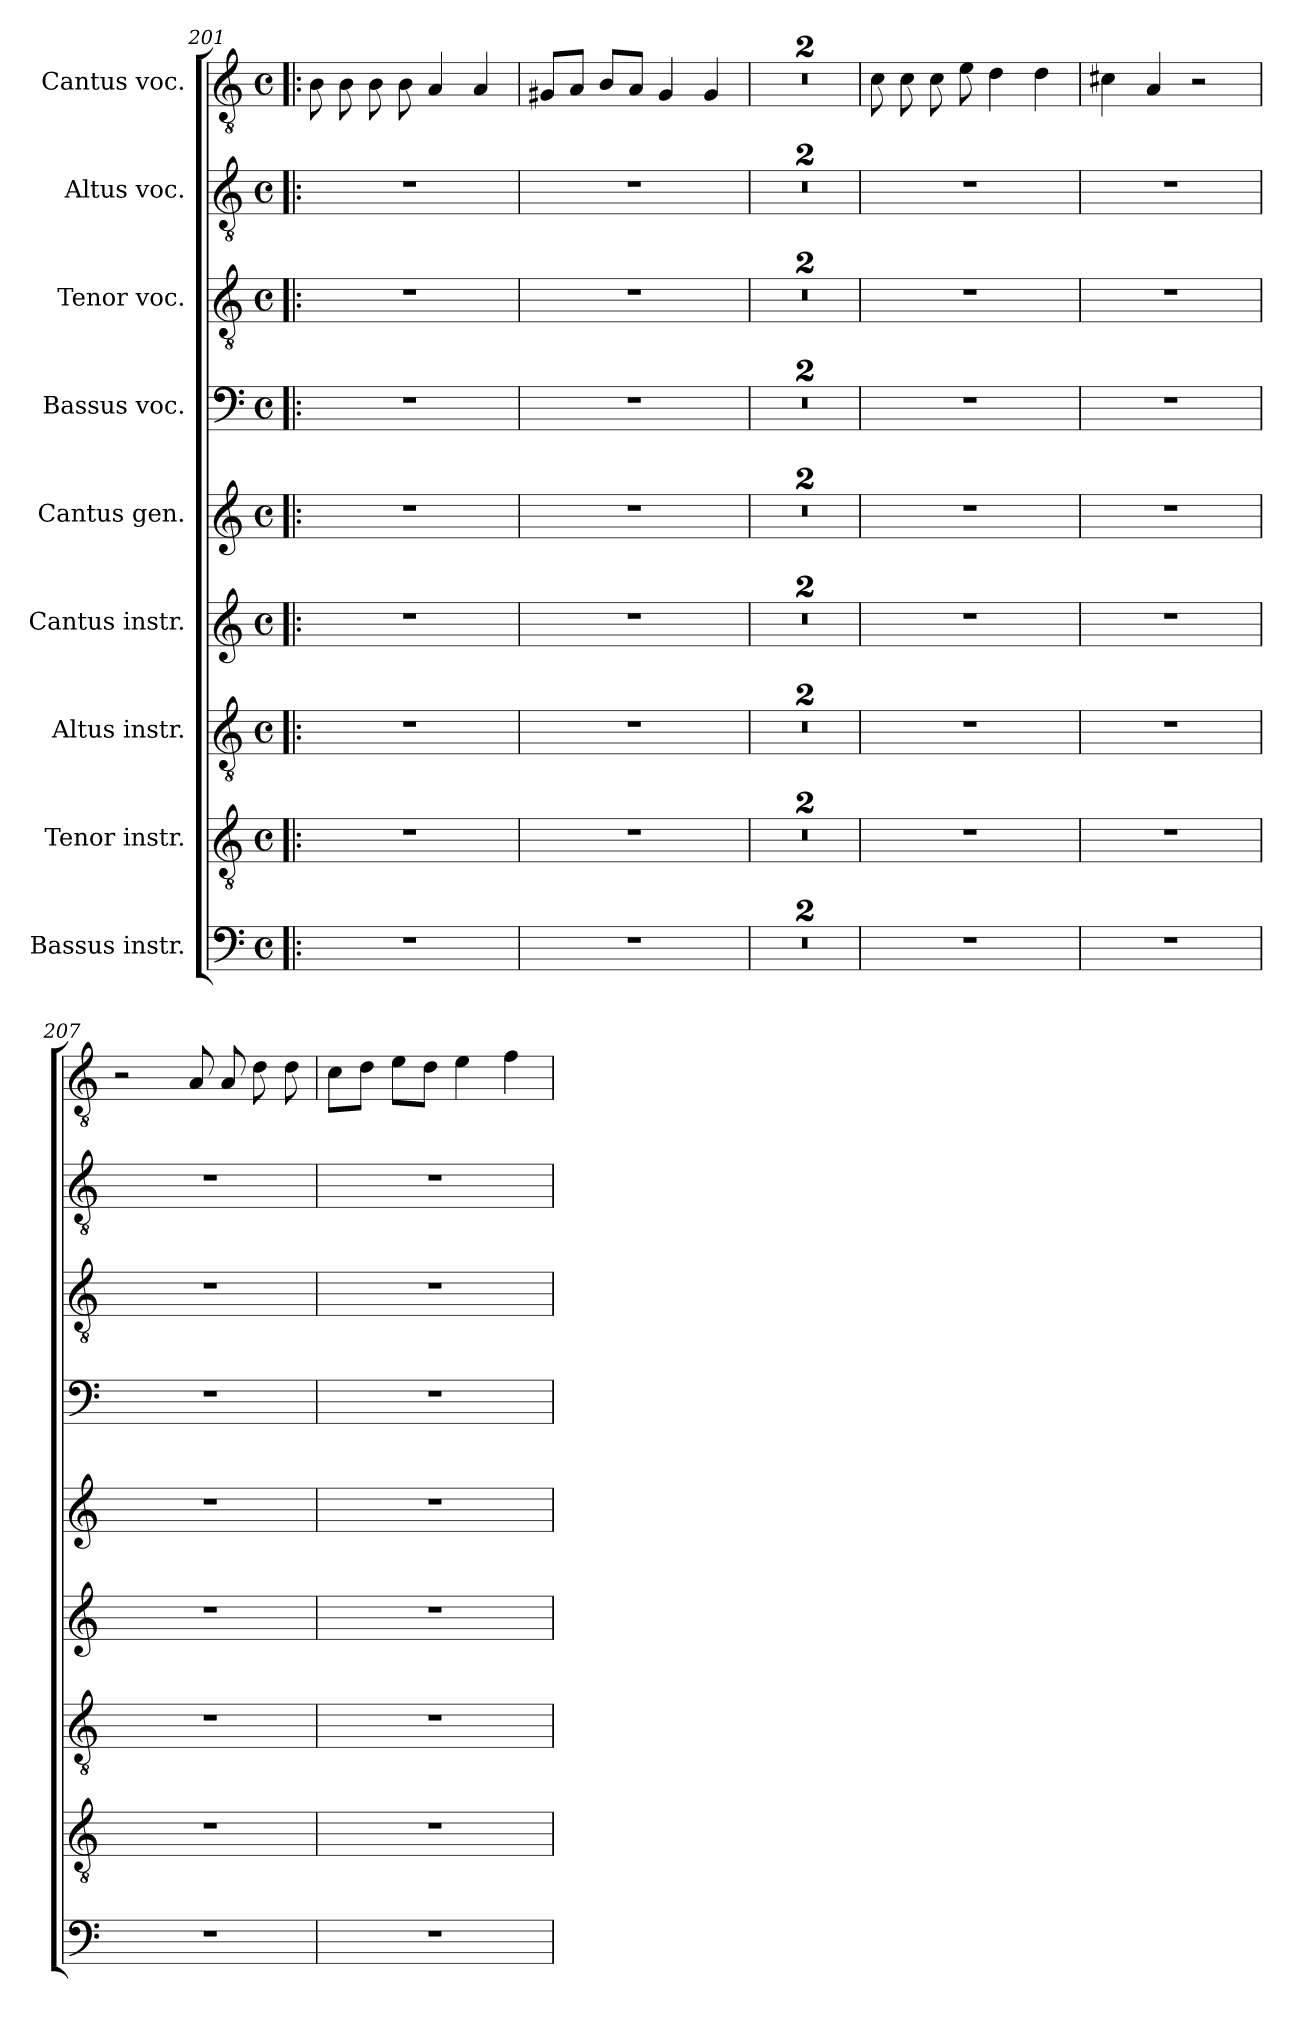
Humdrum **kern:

**kern	**kern	**kern	**kern	**kern	**kern	**kern	**kern	**kern
*part9	*part8	*part7	*part6	*part5	*part4	*part3	*part2	*part1
*staff9	*staff8	*staff7	*staff6	*staff5	*staff4	*staff3	*staff2	*staff1
*I"Bassus instr.	*I"Tenor instr.	*I"Altus instr.	*I"Cantus instr.	*I"Cantus gen.	*I"Bassus voc.	*I"Tenor voc.	*I"Altus voc.	*I"Cantus voc.
*clefF4	*clefGv2	*clefGv2	*clefG2	*clefG2	*clefF4	*clefGv2	*clefGv2	*clefGv2
*k[]	*k[]	*k[]	*k[]	*k[]	*k[]	*k[]	*k[]	*k[]
*C:	*C:	*C:	*C:	*C:	*C:	*C:	*C:	*C:
*M4/4	*M4/4	*M4/4	*M4/4	*M4/4	*M4/4	*M4/4	*M4/4	*M4/4
*met(c)	*met(c)	*met(c)	*met(c)	*met(c)	*met(c)	*met(c)	*met(c)	*met(c)
=201!|:	=201!|:	=201!|:	=201!|:	=201!|:	=201!|:	=201!|:	=201!|:	=201!|:
1r	1r	1r	1r	1r	1r	1r	1r	8B\
.	.	.	.	.	.	.	.	8B\
.	.	.	.	.	.	.	.	8B\
.	.	.	.	.	.	.	.	8B\
.	.	.	.	.	.	.	.	4A/
.	.	.	.	.	.	.	.	4A/
=202	=202	=202	=202	=202	=202	=202	=202	=202
1r	1r	1r	1r	1r	1r	1r	1r	8G#X/L
.	.	.	.	.	.	.	.	8A/J
.	.	.	.	.	.	.	.	8B/L
.	.	.	.	.	.	.	.	8A/J
.	.	.	.	.	.	.	.	4G#/
.	.	.	.	.	.	.	.	4G#/
=203	=203	=203	=203	=203	=203	=203	=203	=203
1r	1r	1r	1r	1r	1r	1r	1r	1r
=204	=204	=204	=204	=204	=204	=204	=204	=204
1r	1r	1r	1r	1r	1r	1r	1r	1r
!!LO:LB:g=z
=205	=205	=205	=205	=205	=205	=205	=205	=205
1r	1r	1r	1r	1r	1r	1r	1r	8c\
.	.	.	.	.	.	.	.	8c\
.	.	.	.	.	.	.	.	8c\
.	.	.	.	.	.	.	.	8e\
.	.	.	.	.	.	.	.	4d\
.	.	.	.	.	.	.	.	4d\
=206	=206	=206	=206	=206	=206	=206	=206	=206
1r	1r	1r	1r	1r	1r	1r	1r	4c#X\
.	.	.	.	.	.	.	.	4A/
.	.	.	.	.	.	.	.	2r
=207	=207	=207	=207	=207	=207	=207	=207	=207
1r	1r	1r	1r	1r	1r	1r	1r	2r
.	.	.	.	.	.	.	.	8A/
.	.	.	.	.	.	.	.	8A/
.	.	.	.	.	.	.	.	8d\
.	.	.	.	.	.	.	.	8d\
=208	=208	=208	=208	=208	=208	=208	=208	=208
1r	1r	1r	1r	1r	1r	1r	1r	8c\L
.	.	.	.	.	.	.	.	8d\J
.	.	.	.	.	.	.	.	8e\L
.	.	.	.	.	.	.	.	8d\J
.	.	.	.	.	.	.	.	4e\
.	.	.	.	.	.	.	.	4f\
=	=	=	=	=	=	=	=	=
*-	*-	*-	*-	*-	*-	*-	*-	*-
